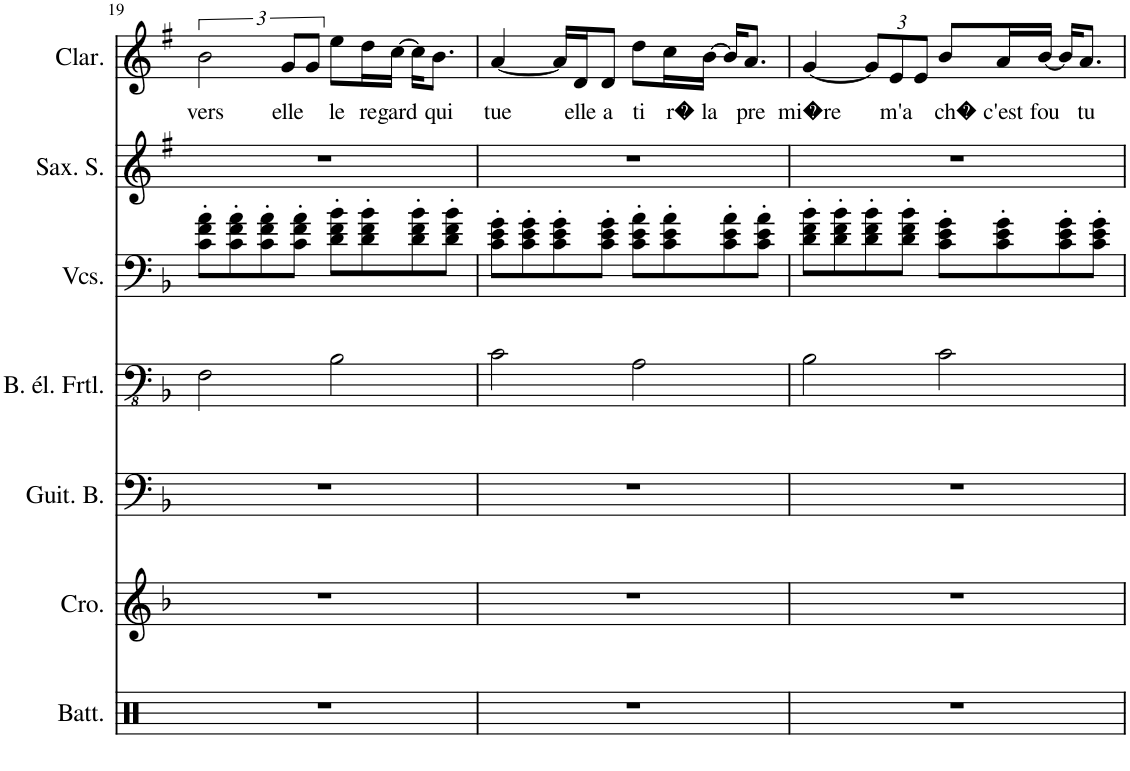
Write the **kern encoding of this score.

**kern	**kern	**kern	**kern	**kern	**kern	**kern	**text
*part7	*part6	*part5	*part4	*part3	*part2	*part1	*part1
*staff7	*staff6	*staff5	*staff4	*staff3	*staff2	*staff1	*staff1
*I"Batterie	*I"Crotales	*I"Guitare Basse	*I"Basse électrique fretless	*I"Violoncelles	*I"Saxophone Soprano	*I"Clarinette	*
*I'Batt.	*I'Cro.	*I'Guit. B.	*I'B. él. Frtl.	*I'Vcs.	*I'Sax. S.	*I'Clar.	*
!!LO:PB:g=z
*clefX	*clefG2	*clefF4	*clefFv4	*clefF4	*clefG2	*clefG2	*
*	*Trd-14c-24	*Trd7c12	*	*	*Trd1c2	*Trd1c2	*
*k[]	*k[b-]	*k[b-]	*k[b-]	*k[b-]	*k[f#]	*k[f#]	*
*M4/4	*M4/4	*M4/4	*M4/4	*M4/4	*M4/4	*M4/4	*
=19	=19	=19	=19	=19	=19	=19	=19
!	!	!	!	!	!	!	!LO:LY:b
1r	1r	1r	2FF\	8c\' 8f\' 8a\'L	1r	3b\	vers
.	.	.	.	8c\' 8f\' 8a\'	.	.	.
.	.	.	.	8c\' 8f\' 8a\'	.	.	.
!	!	!	!	!	!	!	!LO:LY:b
.	.	.	.	.	.	12g/L	elle
.	.	.	.	8c\' 8f\' 8a\'J	.	.	.
.	.	.	.	.	.	12g/J	.
!	!	!	!	!	!	!	!LO:LY:b
.	.	.	2BB-\	8d\' 8f\' 8b-\'L	.	8ee\L	le
!	!	!	!	!	!	!	!LO:LY:b
.	.	.	.	8d\' 8f\' 8b-\'	.	16dd\L	re
!	!	!	!	!	!	!	!LO:LY:b
.	.	.	.	.	.	[16cc\JJ	gard
.	.	.	.	8d\' 8f\' 8b-\'	.	16cc\KL]	.
!	!	!	!	!	!	!	!LO:LY:b
.	.	.	.	.	.	8.b\J	qui
.	.	.	.	8d\' 8f\' 8b-\'J	.	.	.
=20	=20	=20	=20	=20	=20	=20	=20
!	!	!	!	!	!	!	!LO:LY:b
1r	1r	1r	2C\	8c\' 8e\' 8g\'L	1r	[4a/	tue
.	.	.	.	8c\' 8e\' 8g\'	.	.	.
.	.	.	.	8c\' 8e\' 8g\'	.	16a/LL]	.
!	!	!	!	!	!	!	!LO:LY:b
.	.	.	.	.	.	16d/J	elle
!	!	!	!	!	!	!	!LO:LY:b
.	.	.	.	8c\' 8e\' 8g\'J	.	8d/J	a
!	!	!	!	!	!	!	!LO:LY:b
.	.	.	2AA\	8c\' 8e\' 8a\'L	.	8dd\L	ti
!	!	!	!	!	!	!	!LO:LY:b
.	.	.	.	8c\' 8e\' 8a\'	.	16cc\L	r�
!	!	!	!	!	!	!	!LO:LY:b
.	.	.	.	.	.	[16b\JJ	la
.	.	.	.	8c\' 8e\' 8a\'	.	16b/KL]	.
!	!	!	!	!	!	!	!LO:LY:b
.	.	.	.	.	.	8.a/J	pre
.	.	.	.	8c\' 8e\' 8a\'J	.	.	.
=21	=21	=21	=21	=21	=21	=21	=21
!	!	!	!	!	!	!	!LO:LY:b
1r	1r	1r	2BB-\	8d\' 8f\' 8b-\'L	1r	[4g/	mi�re
.	.	.	.	8d\' 8f\' 8b-\'	.	.	.
*	*	*	*	*	*	*Xbrackettup	*
.	.	.	.	8d\' 8f\' 8b-\'	.	12g/L]	.
!	!	!	!	!	!	!	!LO:LY:b
.	.	.	.	.	.	12e/	m'a
.	.	.	.	8d\' 8f\' 8b-\'J	.	.	.
.	.	.	.	.	.	12e/J	.
!	!	!	!	!	!	!	!LO:LY:b
.	.	.	2C\	8c\' 8e\' 8g\'L	.	8b/L	ch�
!	!	!	!	!	!	!	!LO:LY:b
.	.	.	.	8c\' 8e\' 8g\'	.	16a/L	c'est
!	!	!	!	!	!	!	!LO:LY:b
.	.	.	.	.	.	[16b/JJ	fou
.	.	.	.	8c\' 8e\' 8g\'	.	16b/KL]	.
!	!	!	!	!	!	!	!LO:LY:b
.	.	.	.	.	.	8.a/J	tu
.	.	.	.	8c\' 8e\' 8g\'J	.	.	.
=	=	=	=	=	=	=	=
*-	*-	*-	*-	*-	*-	*-	*-
